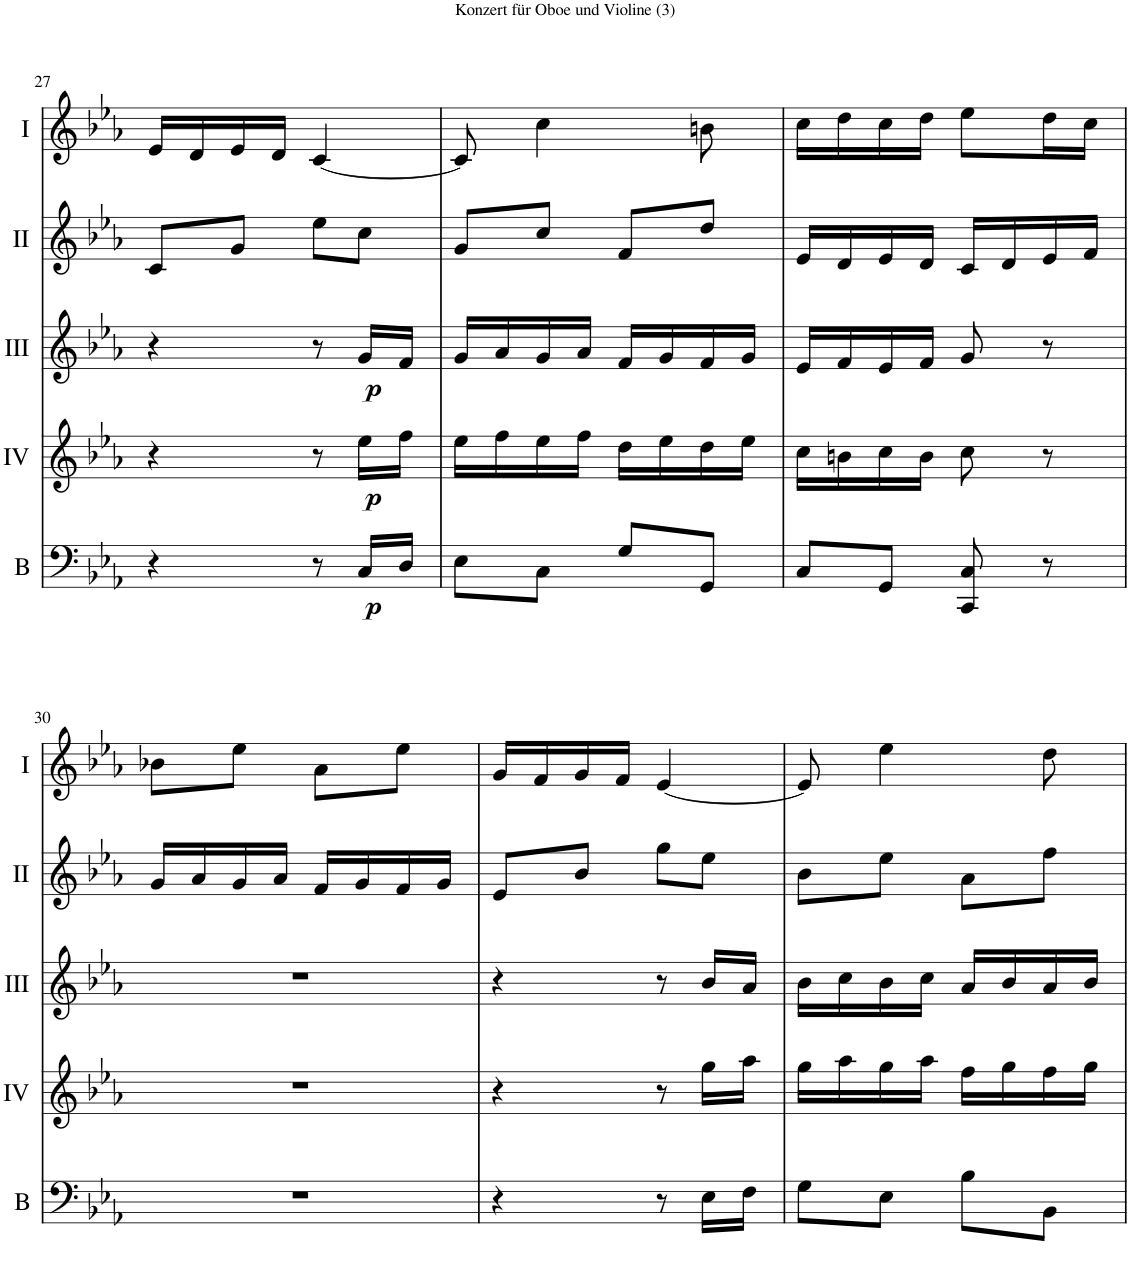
**kern	**dynam	**kern	**dynam	**kern	**dynam	**kern	**kern
*part5	*part5	*part4	*part4	*part3	*part3	*part2	*part1
*staff5	*staff5	*staff4	*staff4	*staff3	*staff3	*staff2	*staff1
*I"Basson	*	*I"Acc. 4	*	*I"Acc. 3	*	*I"Acc. 2	*I"Acc. 1
*I'B	*	*	*	*	*	*	*
!!LO:PB:g=z
*clefF4	*	*clefG2	*	*clefG2	*	*clefG2	*clefG2
*Trd7c12	*	*Trd7c12	*	*	*	*	*
*k[b-e-a-]	*	*k[b-e-a-]	*	*k[b-e-a-]	*	*k[b-e-a-]	*k[b-e-a-]
*M2/4	*	*M2/4	*	*M2/4	*	*M2/4	*M2/4
=27	=27	=27	=27	=27	=27	=27	=27
4r	.	4r	.	4r	.	8c/L	16e-/LL
.	.	.	.	.	.	.	16d/
.	.	.	.	.	.	8g/J	16e-/
.	.	.	.	.	.	.	16d/JJ
8r	.	8r	.	8r	.	8ee-\L	[4c/
!	!LO:DY:b	!	!LO:DY:b	!	!LO:DY:b	!	!
16C/LL	p	16ee-\LL	p	16g/LL	p	8cc\J	.
16D/JJ	.	16ff\JJ	.	16f/JJ	.	.	.
=28	=28	=28	=28	=28	=28	=28	=28
8E-\L	.	16ee-\LL	.	16g/LL	.	8g/L	8c/]
.	.	16ff\	.	16a-/	.	.	.
8C\J	.	16ee-\	.	16g/	.	8cc/J	4cc\
.	.	16ff\JJ	.	16a-/JJ	.	.	.
8G/L	.	16dd\LL	.	16f/LL	.	8f/L	.
.	.	16ee-\	.	16g/	.	.	.
8GG/J	.	16dd\	.	16f/	.	8dd/J	8bn\
.	.	16ee-\JJ	.	16g/JJ	.	.	.
=29	=29	=29	=29	=29	=29	=29	=29
8C/L	.	16cc\LL	.	16e-/LL	.	16e-/LL	16cc\LL
.	.	16bn\	.	16f/	.	16d/	16dd\
8GG/J	.	16cc\	.	16e-/	.	16e-/	16cc\
.	.	16b\JJ	.	16f/JJ	.	16d/JJ	16dd\JJ
8CC/ 8C/	.	8cc\	.	8g/	.	16c/LL	8ee-\L
.	.	.	.	.	.	16d/	.
8r	.	8r	.	8r	.	16e-/	16dd\L
.	.	.	.	.	.	16f/JJ	16cc\JJ
!!LO:LB:g=z
=30	=30	=30	=30	=30	=30	=30	=30
2r	.	2r	.	2r	.	16g/LL	8b-X\L
.	.	.	.	.	.	16a-/	.
.	.	.	.	.	.	16g/	8ee-\J
.	.	.	.	.	.	16a-/JJ	.
.	.	.	.	.	.	16f/LL	8a-\L
.	.	.	.	.	.	16g/	.
.	.	.	.	.	.	16f/	8ee-\J
.	.	.	.	.	.	16g/JJ	.
=31	=31	=31	=31	=31	=31	=31	=31
4r	.	4r	.	4r	.	8e-/L	16g/LL
.	.	.	.	.	.	.	16f/
.	.	.	.	.	.	8b-/J	16g/
.	.	.	.	.	.	.	16f/JJ
8r	.	8r	.	8r	.	8gg\L	[4e-/
16E-\LL	.	16gg\LL	.	16b-/LL	.	8ee-\J	.
16F\JJ	.	16aa-\JJ	.	16a-/JJ	.	.	.
=32	=32	=32	=32	=32	=32	=32	=32
8G\L	.	16gg\LL	.	16b-\LL	.	8b-\L	8e-/]
.	.	16aa-\	.	16cc\	.	.	.
8E-\J	.	16gg\	.	16b-\	.	8ee-\J	4ee-\
.	.	16aa-\JJ	.	16cc\JJ	.	.	.
8B-\L	.	16ff\LL	.	16a-/LL	.	8a-\L	.
.	.	16gg\	.	16b-/	.	.	.
8BB-\J	.	16ff\	.	16a-/	.	8ff\J	8dd\
.	.	16gg\JJ	.	16b-/JJ	.	.	.
=	=	=	=	=	=	=	=
*-	*-	*-	*-	*-	*-	*-	*-
